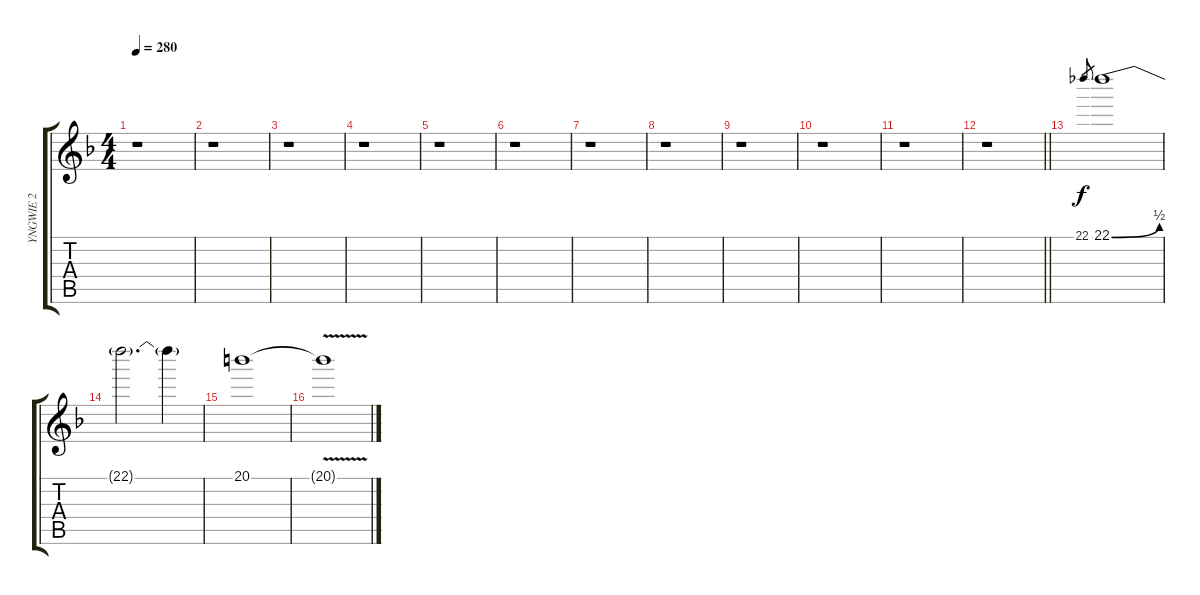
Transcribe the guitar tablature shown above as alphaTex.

\track ("YNGWIE 2" "YNGWIE 2") {instrument distortionguitar}
\staff {score tabs}
\tuning (Eb4 Bb3 Gb3 Db3 Ab2 Eb2) {hide}
\ts (4 4)
\tempo 280
\clef g2
\ks dminor
r.1{dy f} |
r.1 |
r.1 |
r.1 |
r.1 |
r.1 |
r.1 |
r.1 |
r.1 |
r.1 |
r.1 |
\barLineRight lightlight
r.1 |
22.1.8{gr} 22.1{be (bend 0 0 60 2)}.1 |
22.1{t}.2{d} 22.1{t}.4 |
20.1.1 |
20.1{v t}.1
